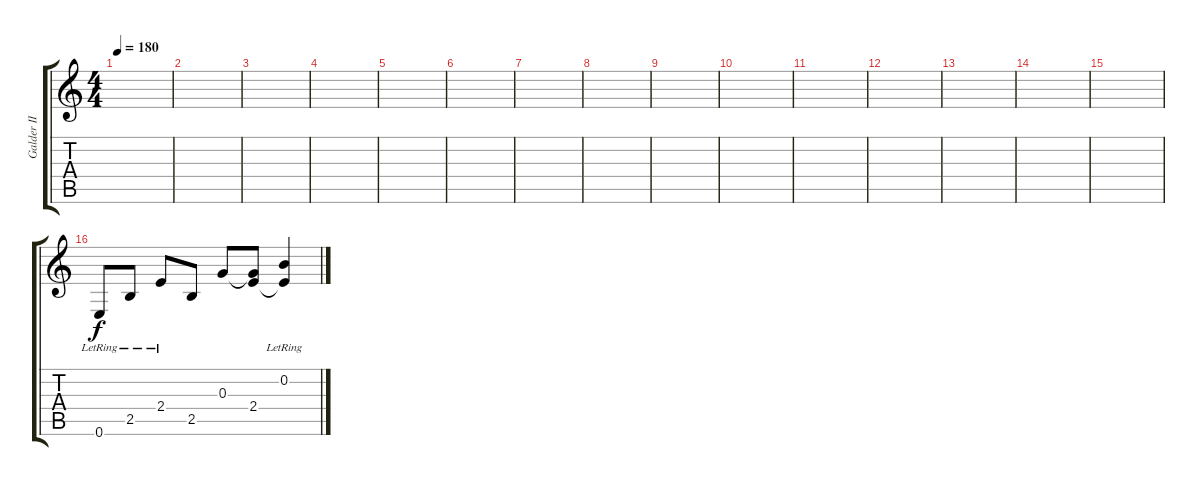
\track ("Galder II" "Galder II") {instrument distortionguitar}
\staff {score tabs}
\tuning (E4 B3 G3 D3 A2 E2) {hide}
\ts (4 4)
\tempo 180
\clef g2
\ks c
|
|
|
|
|
|
|
|
|
|
|
|
|
|
|
0.6{lr}.8{volume 16 instrument electricguitarclean} 2.5{lr}.8 2.4{lr}.8 2.5.8 0.3.8 (0.3{t} 2.4).8 (0.2{lr} 2.4{t}).4
